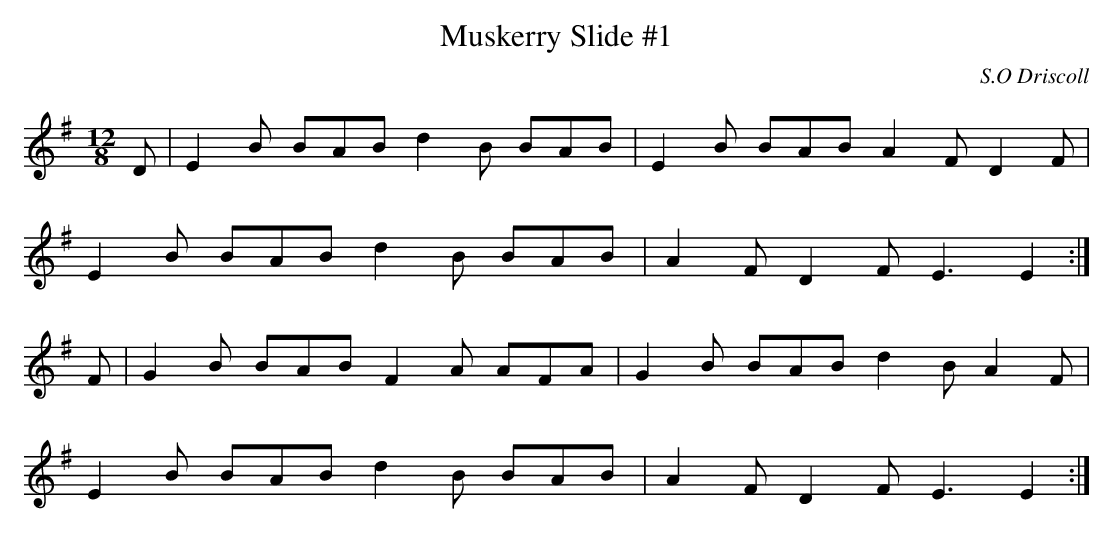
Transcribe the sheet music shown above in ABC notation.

X:1
T: Muskerry Slide #1
C: S.O Driscoll
M: 12/8
L: 1/8
K: G
D | E2 B BAB d2 B BAB | E2 B BAB A2 F D2 F |
E2 B BAB d2 B BAB | A2 F D2 F E3 E2 :|
F | G2 B BAB F2 A AFA | G2 B BAB d2 B A2 F |
E2 B BAB d2 B BAB | A2 F D2 F E3 E2 :|
